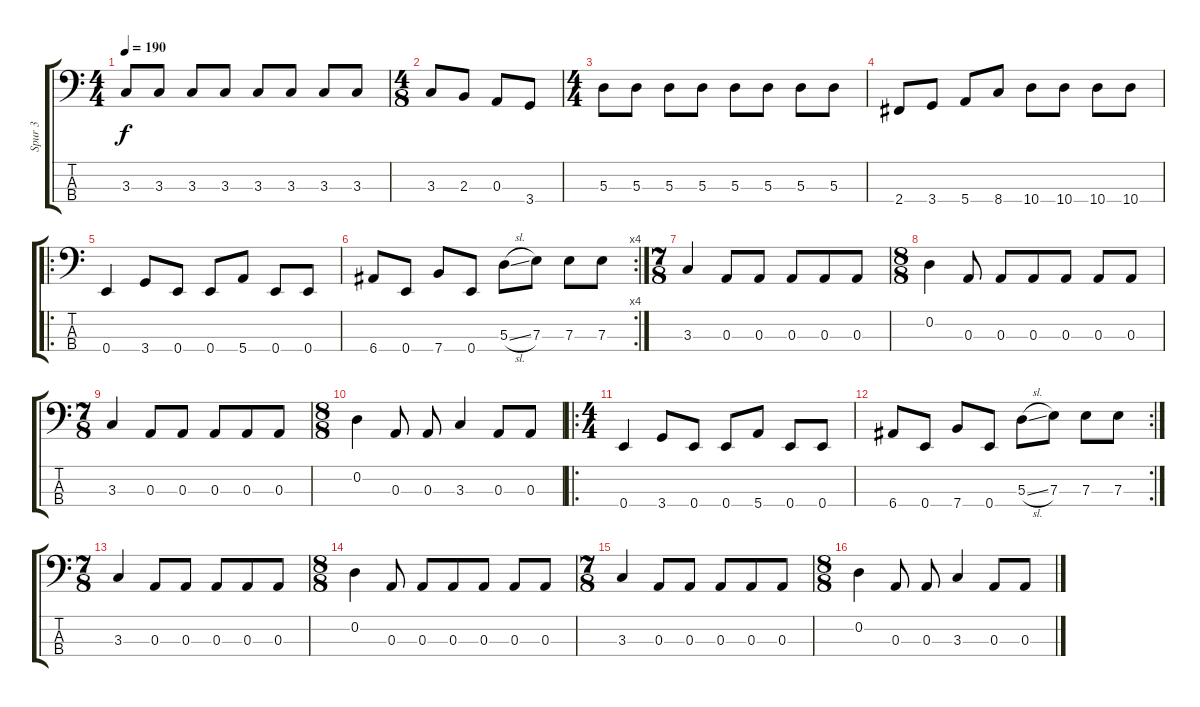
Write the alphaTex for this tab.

\track ("Spur 3" "Spur 3") {instrument electricbasspick}
\staff {score tabs}
\tuning (G2 D2 A1 E1) {hide}
\ts (4 4)
\tempo 190
\clef f4
\ks c
3.3.8{dy f} 3.3.8 3.3.8 3.3.8 3.3.8 3.3.8 3.3.8 3.3.8 |
\ts (4 8)
3.3.8 2.3.8 0.3.8 3.4.8 |
\ts (4 4)
5.3.8 5.3.8 5.3.8 5.3.8 5.3.8 5.3.8 5.3.8 5.3.8 |
2.4.8 3.4.8 5.4.8 8.4.8 10.4.8 10.4.8 10.4.8 10.4.8 |
\ro
0.4.4 3.4.8 0.4.8 0.4.8 5.4.8 0.4.8 0.4.8 |
\rc 4
6.4.8 0.4.8 7.4.8 0.4.8 5.3{sl}.8 7.3.8 7.3.8 7.3.8 |
\ts (7 8)
3.3.4 0.3.8 0.3.8 0.3.8 0.3.8 0.3.8 |
\ts (8 8)
0.2.4 0.3.8 0.3.8 0.3.8 0.3.8 0.3.8 0.3.8 |
\ts (7 8)
3.3.4 0.3.8 0.3.8 0.3.8 0.3.8 0.3.8 |
\ts (8 8)
0.2.4 0.3.8 0.3.8 3.3.4 0.3.8 0.3.8 |
\ro
\ts (4 4)
0.4.4 3.4.8 0.4.8 0.4.8 5.4.8 0.4.8 0.4.8 |
\rc 2
6.4.8 0.4.8 7.4.8 0.4.8 5.3{sl}.8 7.3.8 7.3.8 7.3.8 |
\ts (7 8)
3.3.4 0.3.8 0.3.8 0.3.8 0.3.8 0.3.8 |
\ts (8 8)
0.2.4 0.3.8 0.3.8 0.3.8 0.3.8 0.3.8 0.3.8 |
\ts (7 8)
3.3.4 0.3.8 0.3.8 0.3.8 0.3.8 0.3.8 |
\ts (8 8)
0.2.4 0.3.8 0.3.8 3.3.4 0.3.8 0.3.8
